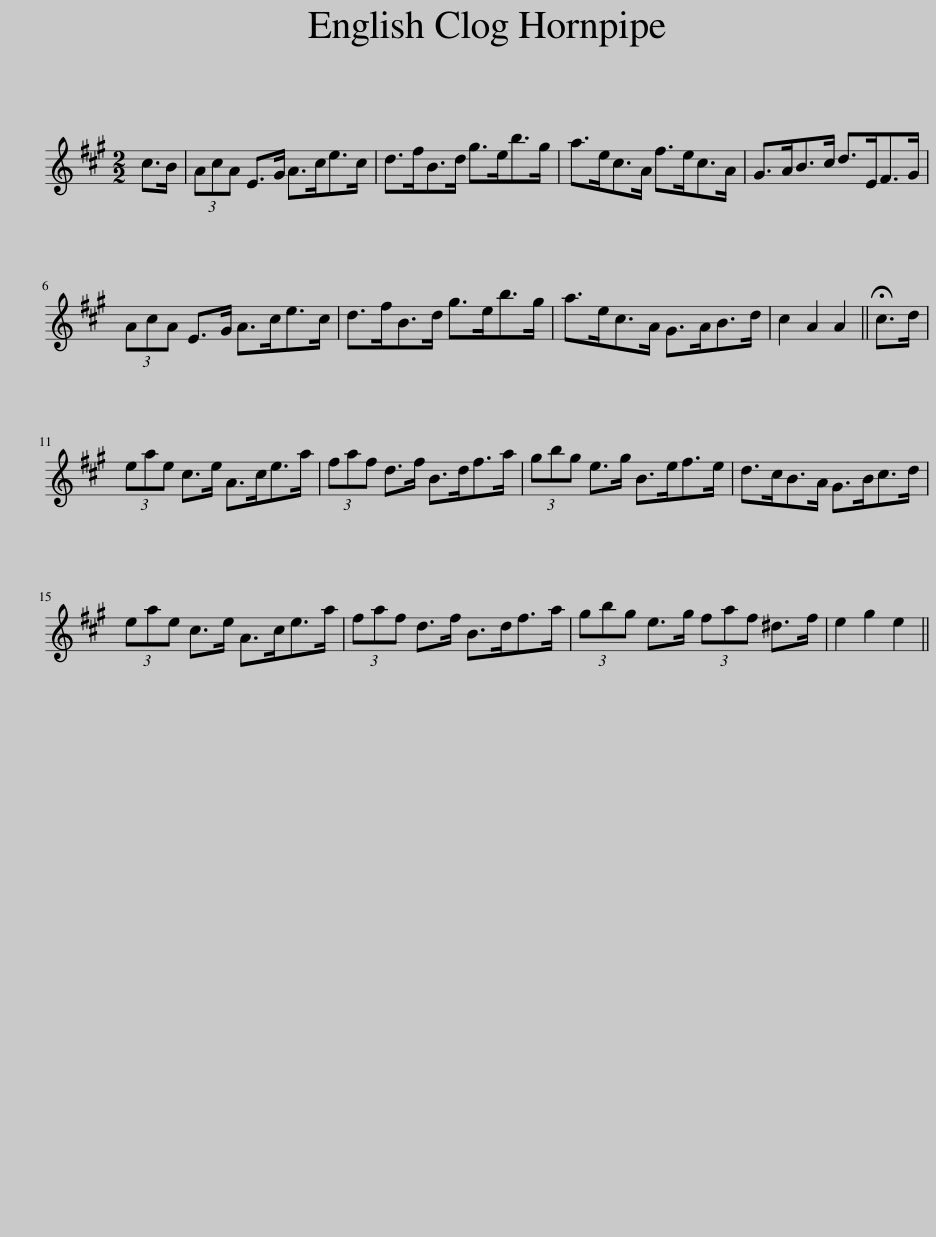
X:1
L:1/8
M:2/2
I:linebreak $
K:A
V:1 treble
V:1
 c>B | (3AcA E>G A>ce>c | d>fB>d g>eb>g | a>ec>A f>ec>A | G>AB>c d>EF>G |$ %5
 (3AcA E>G A>ce>c | d>fB>d g>eb>g | a>ec>A G>AB>d | c2 A2 A2 || !fermata!c>d |$ %10
 (3eae c>e A>ce>a | (3faf d>f B>df>a | (3gbg e>g B>ef>e | d>cB>A G>Bc>d |$ (3eae c>e A>ce>a | %15
 (3faf d>f B>df>a | (3gbg e>g (3faf ^d>f | e2 g2 e2 || %18
